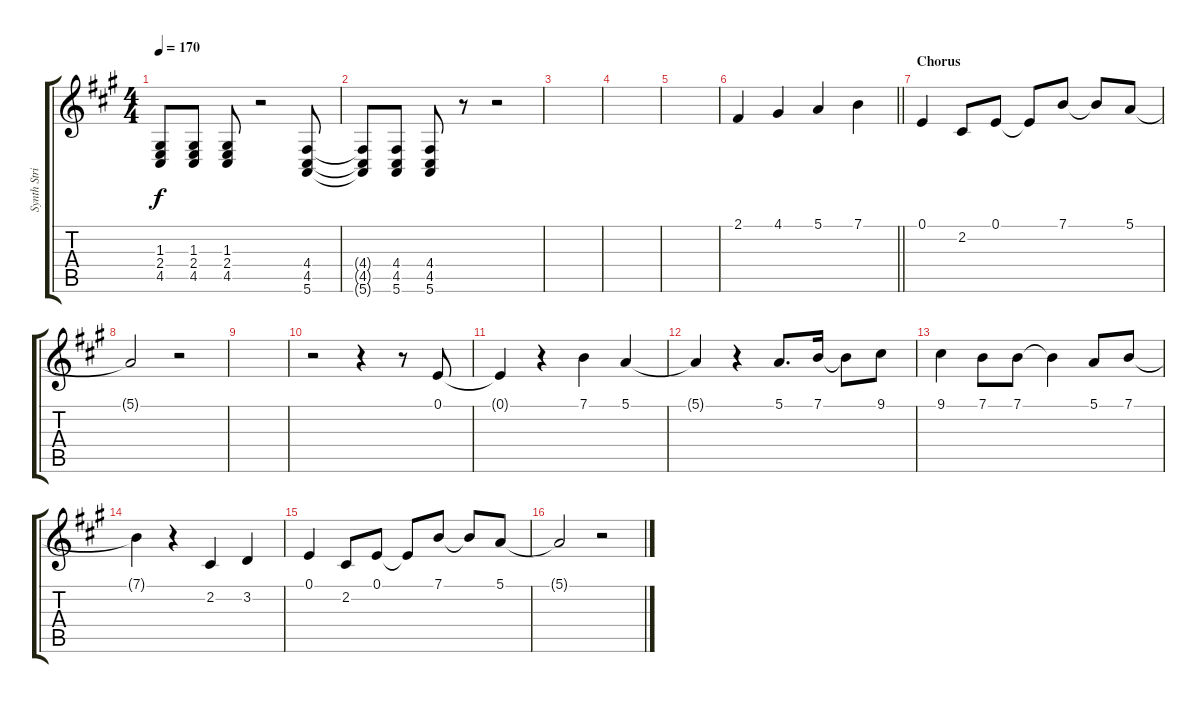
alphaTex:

\track ("Synth Strings III" "Synth Stri") {instrument tremolostrings}
\staff {score tabs}
\tuning (E4 B3 G3 D3 A2 E2) {hide}
\ts (4 4)
\tempo 170
\clef g2
\ks a
(1.3 2.4 4.5).8{dy f} (1.3 2.4 4.5).8 (1.3 2.4 4.5).8 r.2 (4.4 4.5 5.6).8 |
(4.4{t} 4.5{t} 5.6{t}).8 (4.4 4.5 5.6).8 (4.4 4.5 5.6).8 r.8 r.2 |
|
|
|
\barLineRight lightlight
2.1.4 4.1.4 5.1.4 7.1.4 |
\section ("" "Chorus")
0.1.4 2.2.8 0.1.8 0.1{t}.8 7.1.8 7.1{t}.8 5.1.8 |
5.1{t}.2 r.2 |
|
r.2 r.4 r.8 0.1.8 |
0.1{t}.4 r.4 7.1.4 5.1.4 |
5.1{t}.4 r.4 5.1.8{d} 7.1.16 7.1{t}.8 9.1.8 |
9.1.4 7.1.8 7.1.8 7.1{t}.4 5.1.8 7.1.8 |
7.1{t}.4 r.4 2.2.4 3.2.4 |
0.1.4 2.2.8 0.1.8 0.1{t}.8 7.1.8 7.1{t}.8 5.1.8 |
5.1{t}.2 r.2
